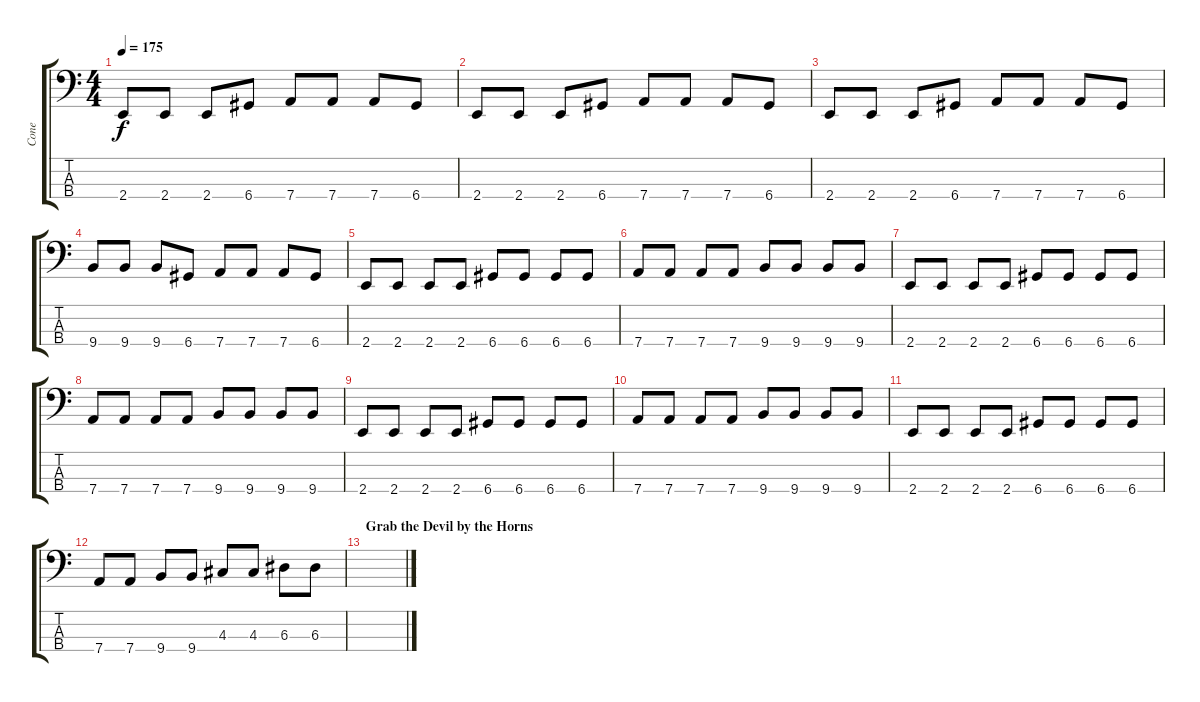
\track ("Cone" "Cone") {instrument electricbasspick}
\staff {score tabs}
\tuning (G2 D2 A1 D1) {hide}
\ts (4 4)
\tempo 175
\clef f4
\ks c
2.4.8{dy f} 2.4.8 2.4.8 6.4.8 7.4.8 7.4.8 7.4.8 6.4.8 |
2.4.8 2.4.8 2.4.8 6.4.8 7.4.8 7.4.8 7.4.8 6.4.8 |
2.4.8 2.4.8 2.4.8 6.4.8 7.4.8 7.4.8 7.4.8 6.4.8 |
9.4.8 9.4.8 9.4.8 6.4.8 7.4.8 7.4.8 7.4.8 6.4.8 |
2.4.8 2.4.8 2.4.8 2.4.8 6.4.8 6.4.8 6.4.8 6.4.8 |
7.4.8 7.4.8 7.4.8 7.4.8 9.4.8 9.4.8 9.4.8 9.4.8 |
2.4.8 2.4.8 2.4.8 2.4.8 6.4.8 6.4.8 6.4.8 6.4.8 |
7.4.8 7.4.8 7.4.8 7.4.8 9.4.8 9.4.8 9.4.8 9.4.8 |
2.4.8 2.4.8 2.4.8 2.4.8 6.4.8 6.4.8 6.4.8 6.4.8 |
7.4.8 7.4.8 7.4.8 7.4.8 9.4.8 9.4.8 9.4.8 9.4.8 |
2.4.8 2.4.8 2.4.8 2.4.8 6.4.8 6.4.8 6.4.8 6.4.8 |
7.4.8 7.4.8 9.4.8 9.4.8 4.3.8 4.3.8 6.3.8 6.3.8 |
\section ("" "Grab the Devil by the Horns")
